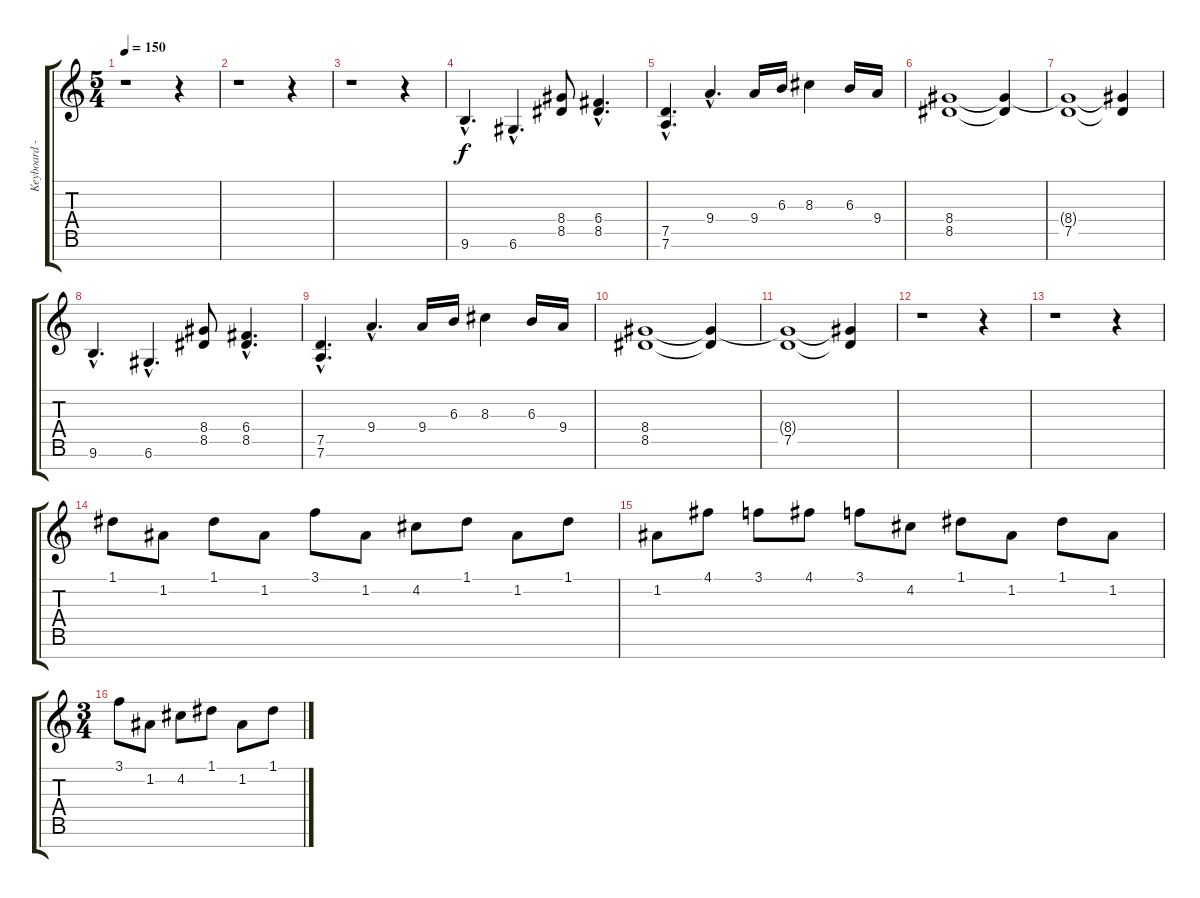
\track ("Keyboard - Leads" "Keyboard -") {instrument lead2sawtooth}
\staff {score tabs}
\tuning (D5 A4 F4 C4 G3 D3 A2) {hide}
\ts (5 4)
\tempo 150
\clef g2
\ks aminor
r.1{dy f} r.4 |
r.1 r.4 |
r.1 r.4 |
9.6{hac}.4{d} 6.6{hac}.4{d} (8.4 8.5).8 (6.4{hac} 8.5{hac}).4{d} |
(7.5{hac} 7.6{hac}).4{d} 9.4{hac}.4{d} 9.4.16 6.3.16 8.3.4 6.3.16 9.4.16 |
(8.4 8.5).1 (8.4{t} 8.5{t}).4 |
(8.4{t} 7.5).1 (8.4{t} 7.5{t}).4 |
9.6{hac}.4{d} 6.6{hac}.4{d} (8.4 8.5).8 (6.4{hac} 8.5{hac}).4{d} |
(7.5{hac} 7.6{hac}).4{d} 9.4{hac}.4{d} 9.4.16 6.3.16 8.3.4 6.3.16 9.4.16 |
(8.4 8.5).1 (8.4{t} 8.5{t}).4 |
(8.4{t} 7.5).1 (8.4{t} 7.5{t}).4 |
r.1 r.4 |
r.1 r.4 |
1.1.8{volume 10 instrument fx4atmosphere} 1.2.8 1.1.8 1.2.8 3.1.8 1.2.8 4.2.8 1.1.8 1.2.8 1.1.8 |
1.2.8 4.1.8 3.1.8 4.1.8 3.1.8 4.2.8 1.1.8 1.2.8 1.1.8 1.2.8 |
\ts (3 4)
3.1.8 1.2.8 4.2.8 1.1.8 1.2.8 1.1.8
